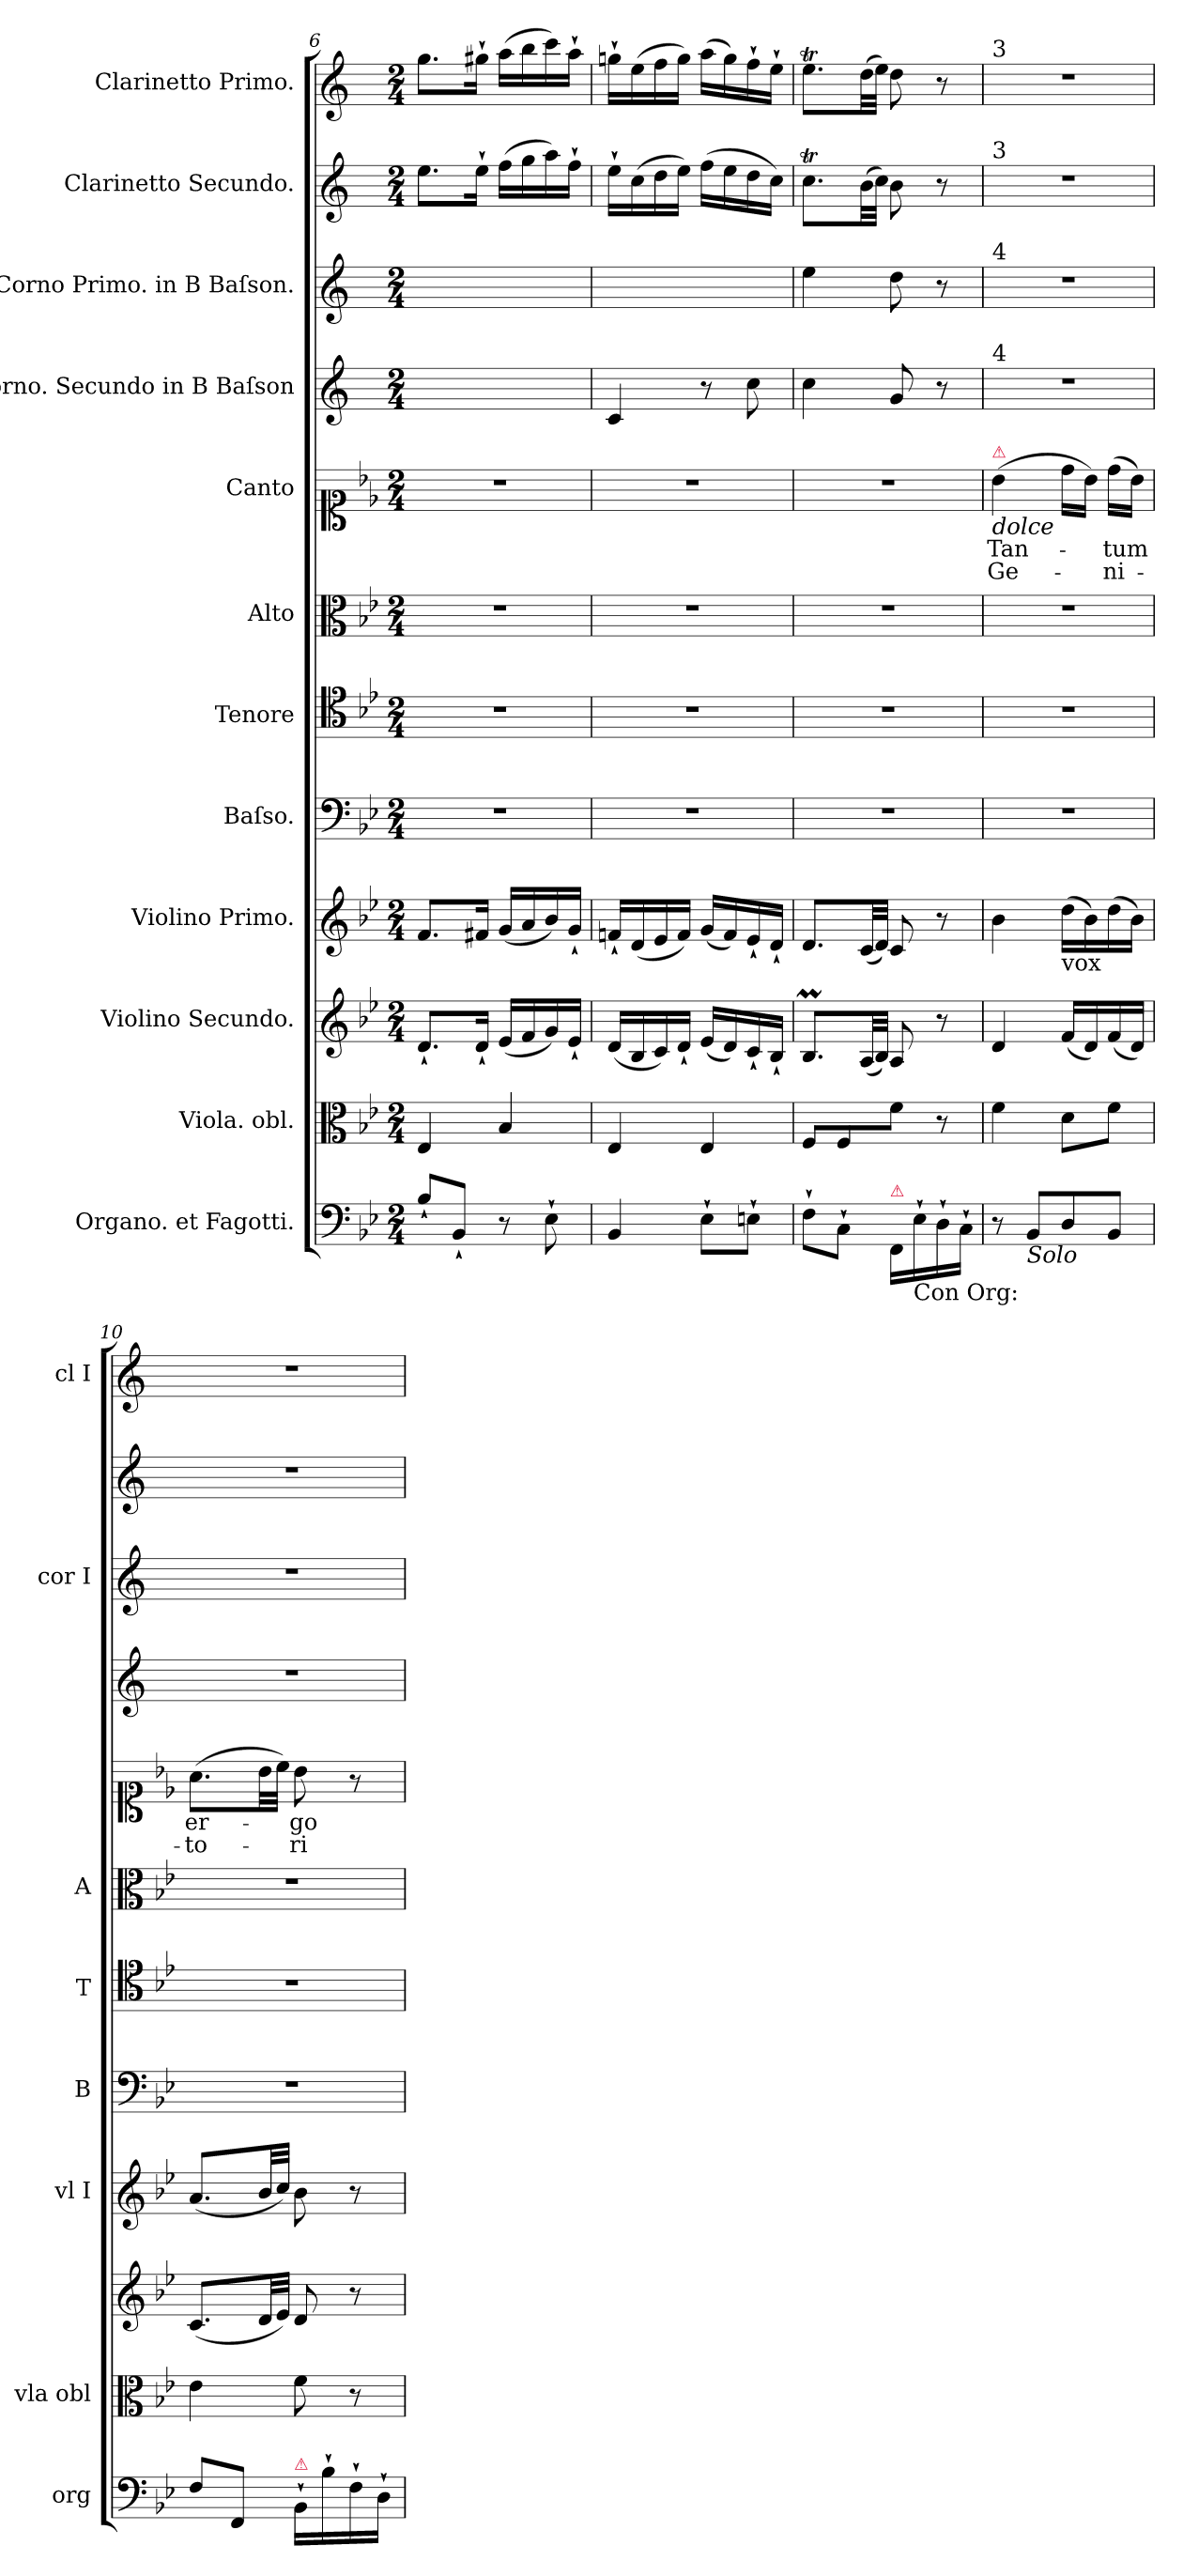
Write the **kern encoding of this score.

**kern	**kern	**dynam	**kern	**dynam	**kern	**dynam	**kern	**kern	**kern	**kern	**text	**text	**kern	**kern	**kern	**kern
*part12	*part11	*part11	*part10	*part10	*part9	*part9	*part8	*part7	*part6	*part5	*part5	*part5	*part4	*part3	*part2	*part1
*staff12	*staff11	*staff11	*staff10	*staff10	*staff9	*staff9	*staff8	*staff7	*staff6	*staff5	*staff5	*staff5	*staff4	*staff3	*staff2	*staff1
*I"Organo. et Fagotti.	*I"Viola. obl.	*	*I"Violino Secundo.	*	*I"Violino Primo.	*	*I"Baſso.	*I"Tenore	*I"Alto	*I"Canto	*	*	*I"Corno. Secundo in B Baſson	*I"Corno Primo. in B Baſson.	*I"Clarinetto Secundo.	*I"Clarinetto Primo.
*I'org	*I'vla obl	*	*	*	*I'vl I	*	*I'B	*I'T	*I'A	*	*	*	*	*I'cor I	*	*I'cl I
*clefF4	*clefC3	*	*clefG2	*	*clefG2	*	*clefF4	*clefC4	*clefC3	*clefC1	*	*	*clefG2	*clefG2	*clefG2	*clefG2
*	*	*	*	*	*	*	*	*	*	*	*	*	*ITrd1c2	*ITrd1c2	*ITrd1c2	*ITrd1c2
*k[b-e-]	*k[b-e-]	*	*k[b-e-]	*	*k[b-e-]	*	*k[b-e-]	*k[b-e-]	*k[b-e-]	*k[b-e-]	*	*	*k[b-e-]	*k[b-e-]	*k[b-e-]	*k[b-e-]
*B-:	*B-:	*	*B-:	*	*B-:	*	*B-:	*B-:	*B-:	*B-:	*	*	*B-:	*B-:	*B-:	*B-:
*M2/4	*M2/4	*	*M2/4	*	*M2/4	*	*M2/4	*M2/4	*M2/4	*M2/4	*	*	*M2/4	*M2/4	*M2/4	*M2/4
=6	=6	=6	=6	=6	=6	=6	=6	=6	=6	=6	=6	=6	=6	=6	=6	=6
8B-`\L	4E-/	.	8.d`/L	.	8.f/L	.	2r	2r	2r	2r	.	.	2ryy	2ryy	8.dd\L	8.ff\L
8BB-`/J	.	.	.	.	.	.	.	.	.	.	.	.	.	.	.	.
.	.	.	16d`/Jk	.	16f#X/Jk	.	.	.	.	.	.	.	.	.	16dd`\Jk	16ff#X`\Jk
8r	4B-/	.	(16e-/LL	.	(16g/LL	.	.	.	.	.	.	.	.	.	(16ee-\LL	(16gg\LL
.	.	.	16f/	.	16a/	.	.	.	.	.	.	.	.	.	16ff\	16aa\
8E-`\	.	.	16g/)	.	16b-/)	.	.	.	.	.	.	.	.	.	16gg\)	16bb-\)
.	.	.	16e-`/JJ	.	16g`/JJ	.	.	.	.	.	.	.	.	.	16ee-`\JJ	16gg`\JJ
=7	=7	=7	=7	=7	=7	=7	=7	=7	=7	=7	=7	=7	=7	=7	=7	=7
4BB-/	4E-/	.	(16d/LL	.	16fn`/LL	.	2r	2r	2r	2r	.	.	4B-/	2ryy	16dd`\LL	16ffn`\LL
.	.	.	16B-/	.	(16d/	.	.	.	.	.	.	.	.	.	(16b-\	(16dd\
.	.	.	16c/)	.	16e-/	.	.	.	.	.	.	.	.	.	16cc\	16ee-\
.	.	.	16d`/JJ	.	16f/JJ)	.	.	.	.	.	.	.	.	.	16dd\JJ)	16ff\JJ)
8E-`\L	4E-/	.	(16e-/LL	.	(16g/LL	.	.	.	.	.	.	.	8r	.	(16ee-\LL	(16gg\LL
.	.	.	16d/)	.	16f/)	.	.	.	.	.	.	.	.	.	16dd\	16ff\)
8En`\J	.	.	16c`/	.	16e-`/	.	.	.	.	.	.	.	8b-\	.	16cc\	16ee-`\
.	.	.	16B-`/JJ	.	16d`/JJ	.	.	.	.	.	.	.	.	.	16b-\JJ)	16dd`\JJ
=8	=8	=8	=8	=8	=8	=8	=8	=8	=8	=8	=8	=8	=8	=8	=8	=8
8F`\L	8F/L	.	8.B-M/L	.	8.d/L	.	2r	2r	2r	2r	.	.	4b-\	4dd\	8.b-T\L	8.ddt\L
8C`\J	8F/	.	.	.	.	.	.	.	.	.	.	.	.	.	.	.
.	.	.	(32A/LL	.	(32c/LL	.	.	.	.	.	.	.	.	.	(32a\LL	(32cc\LL
.	.	.	32B-/JJJ)	.	32d/JJJ)	.	.	.	.	.	.	.	.	.	32b-\JJJ)	32dd\JJJ)
!LO:TX:a:color=crimson:t=⚠	!	!	!	!	!	!	!	!	!	!	!	!	!	!	!	!
16FF/LL	8f\J	.	8A/	.	8c/	.	.	.	.	.	.	.	8f/	8cc\	8a\	8cc\
!LO:TX:b:t=Con Org&colon;	!	!	!	!	!	!	!	!	!	!	!	!	!	!	!	!
16E-`\	.	.	.	.	.	.	.	.	.	.	.	.	.	.	.	.
16D`\	8r	.	8r	.	8r	.	.	.	.	.	.	.	8r	8r	8r	8r
16C`\JJ	.	.	.	.	.	.	.	.	.	.	.	.	.	.	.	.
=9	=9	=9	=9	=9	=9	=9	=9	=9	=9	=9	=9	=9	=9	=9	=9	=9
!	!	!	!	!	!	!	!	!	!	!	!	!	!	!	!	!LO:TX:a:t=3
!	!	!	!	!	!	!	!	!	!	!	!	!	!	!	!LO:TX:a:t=3	!
!	!	!	!	!	!	!	!	!	!	!	!	!	!	!LO:TX:a:t=4	!	!
!	!	!	!	!	!	!	!	!	!	!	!	!	!LO:TX:a:t=4	!	!	!
!	!	!	!	!	!	!	!	!	!	!LO:TX:a:color=crimson:t=⚠	!	!	!	!	!	!
!	!	!	!	!	!	!	!	!	!	!LO:TX:b:i:t=dolce	!	!	!	!	!	!
!	!	!LO:DY:b	!	!LO:DY:b	!	!LO:DY:b	!	!	!	!	!	!	!	!	!	!
8r	4f\	piano	4d/	piano	4b-\	pia&colon;	2r	2r	2r	(4b-\	Tan-	Ge-	2r	2r	2r	2r
!LO:TX:b:i:t=Solo	!	!	!	!	!	!	!	!	!	!	!	!	!	!	!	!
8BB-/L	.	.	.	.	.	.	.	.	.	.	.	.	.	.	.	.
!	!	!	!	!	!LO:TX:b:t=vox	!	!	!	!	!	!	!	!	!	!	!
8D/	8d\L	.	(16f/LL	.	(16dd\LL	.	.	.	.	16dd\LL	.	.	.	.	.	.
.	.	.	16d/)	.	16b-\)	.	.	.	.	16b-\JJ)	.	.	.	.	.	.
8BB-/J	8f\J	.	(16f/	.	(16dd\	.	.	.	.	(16dd\LL	-tum	-ni-	.	.	.	.
.	.	.	16d/JJ)	.	16b-\JJ)	.	.	.	.	16b-\JJ)	.	.	.	.	.	.
=10	=10	=10	=10	=10	=10	=10	=10	=10	=10	=10	=10	=10	=10	=10	=10	=10
8F\L	4e-\	.	(8.c/L	.	(8.a/L	.	2r	2r	2r	(8.a\L	er-	-to-	2r	2r	2r	2r
8FF/J	.	.	.	.	.	.	.	.	.	.	.	.	.	.	.	.
.	.	.	32d/LL	.	32b-/LL	.	.	.	.	32b-\LL	.	.	.	.	.	.
.	.	.	32e-/JJJ)	.	32cc/JJJ)	.	.	.	.	32cc\JJJ)	.	.	.	.	.	.
!LO:TX:a:color=crimson:t=⚠	!	!	!	!	!	!	!	!	!	!	!	!	!	!	!	!
16BB-`/LL	8f\	.	8d/	.	8b-\	.	.	.	.	8b-\	-go	-ri	.	.	.	.
16B-`\	.	.	.	.	.	.	.	.	.	.	.	.	.	.	.	.
16F`\	8r	.	8r	.	8r	.	.	.	.	8r	.	.	.	.	.	.
16D`\JJ	.	.	.	.	.	.	.	.	.	.	.	.	.	.	.	.
=	=	=	=	=	=	=	=	=	=	=	=	=	=	=	=	=
*-	*-	*-	*-	*-	*-	*-	*-	*-	*-	*-	*-	*-	*-	*-	*-	*-
